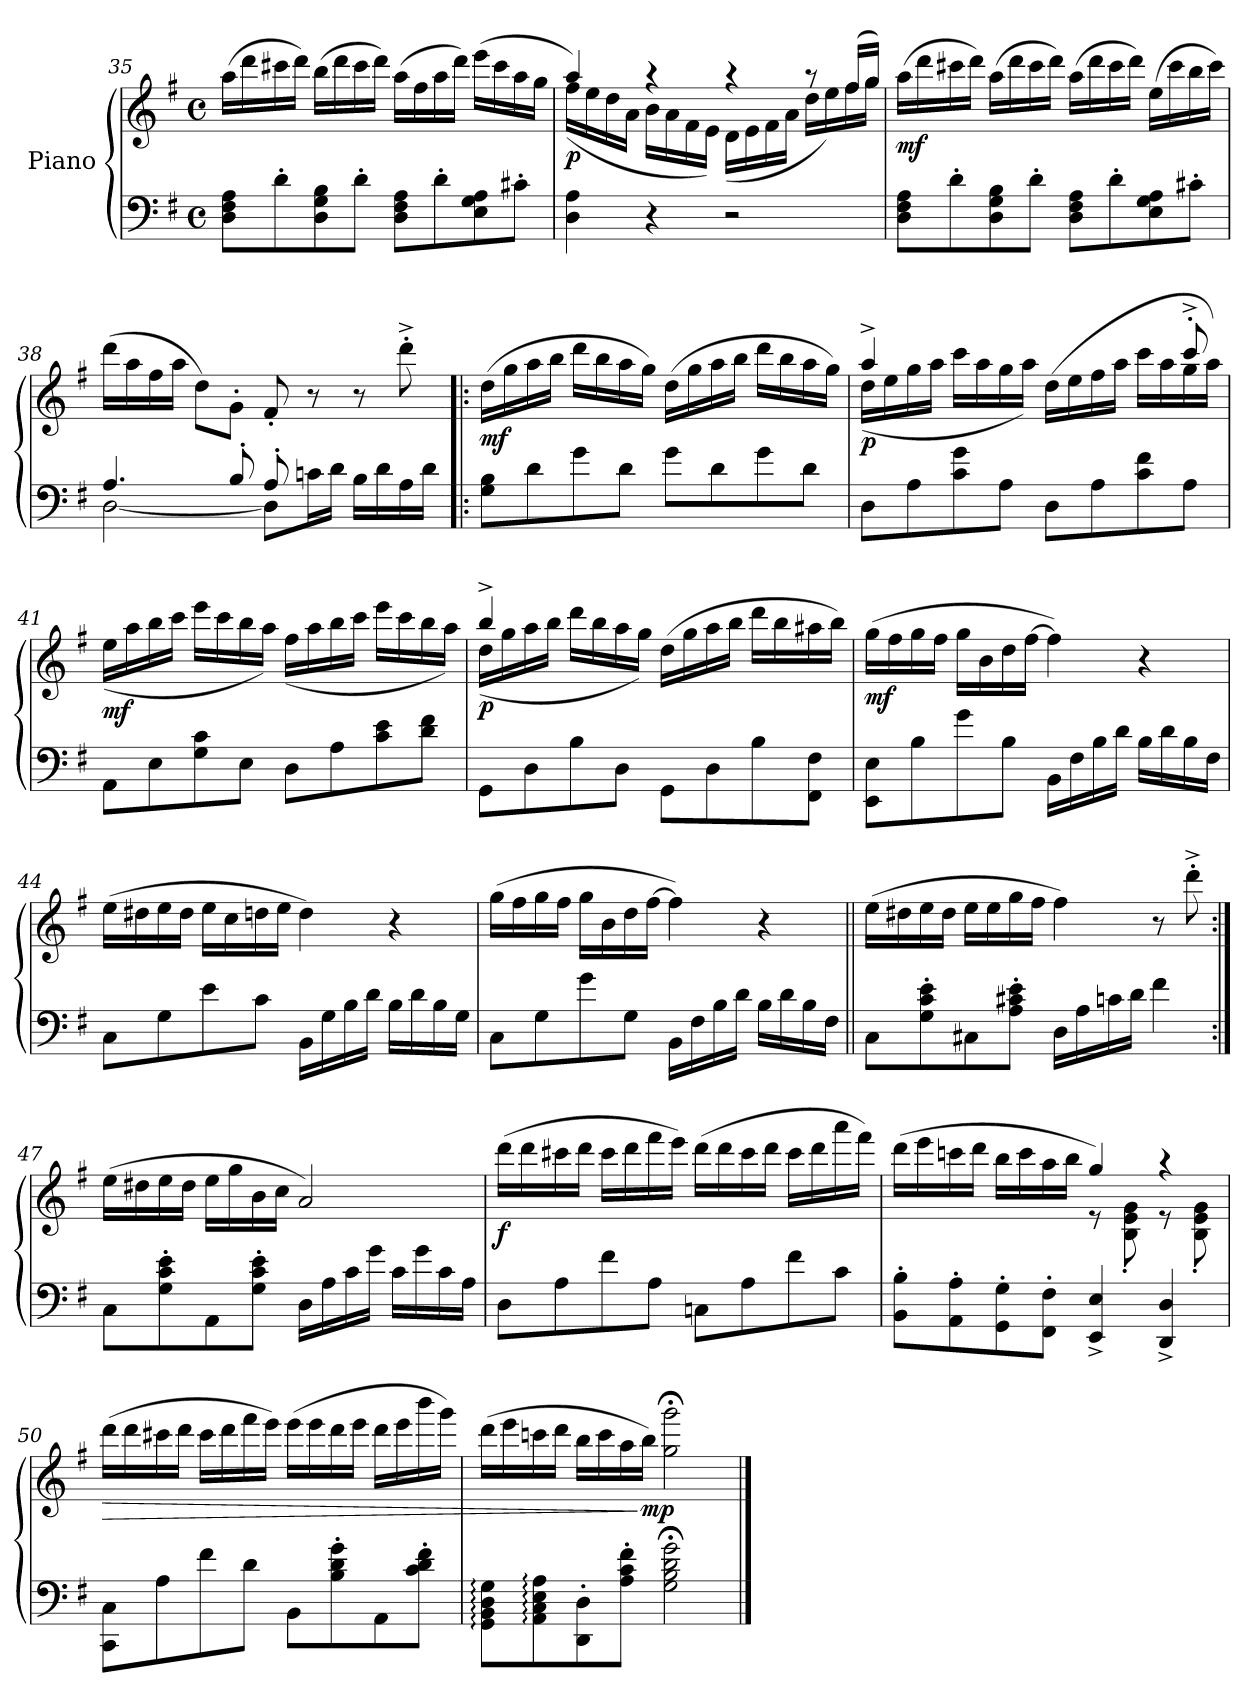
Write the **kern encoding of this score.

**kern	**kern	**dynam
*part1	*part1	*part1
*staff2	*staff1	*staff1/2
*I"Piano	*	*
*clefF4	*clefG2	*
*k[f#]	*k[f#]	*
*e:	*e:	*
*M4/4	*M4/4	*
*met(c)	*met(c)	*
=35	=35	=35
8D\ 8F#\ 8A\L	(>16aa\LL	.
.	16ddd\	.
8d'\	16ccc#X\	.
.	16ddd\JJ)	.
8D\ 8G\ 8B\	(>16bb\LL	.
.	16ddd\	.
8d'\J	16ccc#\	.
.	16ddd\JJ)	.
8D\ 8F#\ 8A\L	(>16aa\LL	.
.	16ff#\	.
8d'\	16aa\	.
.	16ddd\JJ)	.
8E\ 8G\ 8A\	(>16eee\LL	.
.	16ccc#\	.
8c#X'\J	16aa\	.
.	16gg\JJ	.
=36	=36	=36
*	*^	*
!	!	!	!LO:DY:b
4D\ 4A\	4aa/)	(<16ff#\LL	p
.	.	16ee\	.
.	.	16dd\	.
.	.	16a\JJ	.
4r	4raa	16b\LL	.
.	.	16a\	.
.	.	16f#\	.
.	.	16e\JJ)	.
2r	4raa	(<16d\LL	.
.	.	16e\	.
.	.	16f#\	.
.	.	16a\JJ	.
.	8raa	16dd\LL	.
.	.	16ee\)	.
.	(>16ff#/LL	16ff#\	.
.	16gg/JJ)	16gg\JJ	.
!!LO:LB:g=z
=37	=37	=37	=37
!	!	!	!LO:DY:b
*	*v	*v	*
8D\ 8F#\ 8A\L	(>16aa\LL	mf
.	16ddd\	.
8d'\	16ccc#X\	.
.	16ddd\JJ)	.
8D\ 8G\ 8B\	(>16aa\LL	.
.	16ddd\	.
8d'\J	16ccc#\	.
.	16ddd\JJ)	.
8D\ 8F#\ 8A\L	(>16aa\LL	.
.	16ddd\	.
8d'\	16ccc#\	.
.	16ddd\JJ)	.
8E\ 8G\ 8A\	(>16ee\LL	.
.	16ccc#\	.
8c#X'\J	16bb\	.
.	16ccc#\JJ)	.
=38	=38	=38
*^	*	*
4.A/	[2D\	(>16ddd\LL	.
.	.	16aa\	.
.	.	16ff#\	.
.	.	16aa\JJ	.
.	.	8dd\L)	.
8B'/	.	8g'\J	.
8A'/	8D\L]	8f#'/	.
4.ryy	16cni\L	8r	.
.	16d\JJ	.	.
.	16B\LL	8r	.
.	16d\	.	.
.	16A\	8ddd'^\	.
.	16d\JJ	.	.
!!LO:PB:g=z
=39!|:	=39!|:	=39!|:	=39!|:
!	!	!	!LO:DY:b
*v	*v	*	*
8G\ 8B\L	(>16dd\LL	mf
.	16gg\	.
8d\	16aa\	.
.	16bb\JJ	.
8g\	16ddd\LL	.
.	16bb\	.
8d\J	16aa\	.
.	16gg\JJ)	.
8g\L	(>16dd\LL	.
.	16gg\	.
8d\	16aa\	.
.	16bb\JJ	.
8g\	16ddd\LL	.
.	16bb\	.
8d\J	16aa\	.
.	16gg\JJ)	.
=40	=40	=40
*	*^	*
!	!	!	!LO:DY:b
8D\L	4aa^/	(<16dd\LL	p
.	.	16ee\	.
8A\	.	16gg\	.
.	.	16aa\JJ	.
8c\ 8g\	4ryy	16ccc\LL	.
.	.	16aa\	.
8A\J	.	16gg\	.
.	.	16aa\JJ)	.
8D\L	4ryy	(<16dd\LL	.
.	.	16ee\	.
8A\	.	16ff#\	.
.	.	16aa\JJ	.
8c\ 8f#\	8ryy	16ccc\LL	.
.	.	16aa\	.
8A\J	8ccc'^/	16gg\	.
.	.	16aa\JJ)	.
!!LO:LB:g=z	!!
=41	=41	=41	=41
!	!	!	!LO:DY:b
8AA\L	1ryy	(>16ee\LL	mf
.	.	16aa\	.
8E\	.	16bb\	.
.	.	16ccc\JJ	.
8G\ 8c\	.	16eee\LL	.
.	.	16ccc\	.
8E\J	.	16bb\	.
.	.	16aa\JJ)	.
8D\L	.	(>16ff#\LL	.
.	.	16aa\	.
8A\	.	16bb\	.
.	.	16ccc\JJ	.
8c\ 8e\	.	16eee\LL	.
.	.	16ccc\	.
8d\ 8f#\J	.	16bb\	.
.	.	16aa\JJ)	.
=42	=42	=42	=42
!	!	!	!LO:DY:b
8GG\L	4bb^/	(<16dd\LL	p
.	.	16gg\	.
8D\	.	16aa\	.
.	.	16bb\JJ	.
8B\	2.ryy	16ddd\LL	.
.	.	16bb\	.
8D\J	.	16aa\	.
.	.	16gg\JJ)	.
8GG\L	.	(>16dd\LL	.
.	.	16gg\	.
8D\	.	16aa\	.
.	.	16bb\JJ	.
8B\	.	16ddd\LL	.
.	.	16bb\	.
8FF#\ 8F#\J	.	16aa#X\	.
.	.	16bb\JJ)	.
!!LO:LB:g=z
=43	=43	=43	=43
!	!	!	!LO:DY:b
*	*v	*v	*
8EE\ 8E\L	(>16gg\LL	mf
.	16ff#\	.
8B\	16gg\	.
.	16ff#\JJ	.
8g\	16gg\LL	.
.	16b\	.
8B\J	16dd\	.
.	[16ff#\JJ	.
16BB\LL	4ff#\])	.
16F#\	.	.
16B\	.	.
16d\JJ	.	.
16B\LL	4r	.
16d\	.	.
16B\	.	.
16F#\JJ	.	.
=44	=44	=44
8C\L	(>16ee\LL	.
.	16dd#X\	.
8G\	16ee\	.
.	16dd#\JJ	.
8e\	16ee\LL	.
.	16cc\	.
8c\J	16ddn\	.
.	16ee\JJ	.
16BB\LL	4dd\)	.
16G\	.	.
16B\	.	.
16d\JJ	.	.
16B\LL	4r	.
16d\	.	.
16B\	.	.
16G\JJ	.	.
=45	=45	=45
8C\L	(>16gg\LL	.
.	16ff#\	.
8G\	16gg\	.
.	16ff#\JJ	.
8g\	16gg\LL	.
.	16b\	.
8G\J	16dd\	.
.	[16ff#\JJ	.
16BB\LL	4ff#\])	.
16F#\	.	.
16B\	.	.
16d\JJ	.	.
16B\LL	4r	.
16d\	.	.
16B\	.	.
16F#\JJ	.	.
!!LO:LB:g=z
=46||	=46||	=46||
8C\L	(>16ee\LL	.
.	16dd#X\	.
8G\' 8c\' 8e\'	16ee\	.
.	16dd#\JJ	.
8C#X\	16ee\LL	.
.	16ee\	.
8A\' 8c#X\' 8e\'J	16gg\	.
.	16ff#\JJ	.
16D\LL	4ff#\)	.
16A\	.	.
16cn\	.	.
16d\JJ	.	.
4f#\	8r	.
.	8ddd'^\	.
=47:|!	=47:|!	=47:|!
8C\L	(>16ee\LL	.
.	16dd#X\	.
8G\' 8c\' 8e\'	16ee\	.
.	16dd#\JJ	.
8AA\	16ee\LL	.
.	16gg\	.
8G\' 8c\' 8e\'J	16b\	.
.	16cc\JJ	.
16D\LL	2a/)	.
16A\	.	.
16c\	.	.
16g\JJ	.	.
16c\LL	.	.
16g\	.	.
16c\	.	.
16A\JJ	.	.
!!LO:LB:g=z
=48	=48	=48
!	!	!LO:DY:b
8D\L	(>16ddd\LL	f
.	16ddd\	.
8A\	16ccc#X\	.
.	16ddd\JJ	.
8f#\	16ccc#\LL	.
.	16ddd\	.
8A\J	16fff#\	.
.	16eee\JJ)	.
8Cni\L	(>16ddd\LL	.
.	16ddd\	.
8A\	16ccc#\	.
.	16ddd\JJ	.
8f#\	16ccc#\LL	.
.	16ddd\	.
8c\J	16aaa\	.
.	16fff#\JJ)	.
=49	=49	=49
*	*^	*
8BB\' 8B\'L	(>16ddd\LL	2ryy	.
.	16eee\	.	.
8AA\' 8A\'	16cccni\	.	.
.	16ddd\JJ	.	.
8GG\' 8G\'	16bb\LL	.	.
.	16ccc\	.	.
8FF#\' 8F#\'J	16aa\	.	.
.	16bb\JJ	.	.
4EE/^ 4E/^	4gg/)	8re	.
.	.	8B\' 8e\' 8g\'	.
4DD/^ 4D/^	4r	8r	.
.	.	8B\' 8e\' 8g\'	.
*	*v	*v	*
!!LO:LB:g=z
=50	=50	=50
*	*MM92	*
*	*^	*
!	!LO:TX:a:i:t=rit.	!	!
!	!	!	!LO:HP:b
*	*v	*v	*
8CC\ 8C\L	(>16ddd\LL	>
*	*MM91	*
.	16ddd\	.
*	*MM90	*
8A\	16ccc#X\	.
*	*MM89	*
.	16ddd\JJ	.
*	*MM88	*
8f#\	16ccc#\LL	.
*	*MM87	*
.	16ddd\	.
*	*MM86	*
8d\J	16fff#\	.
*	*MM85	*
.	16eee\JJ)	.
*	*MM84	*
8BB\L	(>16eee\LL	.
*	*MM83	*
.	16eee\	.
*	*MM82	*
8B\' 8d\' 8g\'	16ddd\	.
*	*MM81	*
.	16eee\JJ	.
*	*MM80	*
8AA\	16ddd\LL	.
*	*MM79	*
.	16eee\	.
*	*MM78	*
8c\' 8d\' 8f#\'J	16bbb\	.
*	*MM77	*
.	16ggg\JJ)	.
=51	=51	=51
*	*MM76	*
8GG\: 8BB\: 8D\: 8G\:L	(>16ddd\LL	.
*	*MM75	*
.	16eee\	.
*	*MM74	*
8AA\: 8C\: 8E\: 8A\:	16cccni\	.
*	*MM73	*
.	16ddd\JJ	.
*	*MM72	*
8DD\' 8D\'	16bb\LL	.
*	*MM71	*
.	16ccc\	.
*	*MM70	*
8A\' 8c\' 8f#\'J	16aa\	.
*	*MM69	*
!	!	!LO:DY:n=1:b
.	16bb\JJ)	] mp
*	*MM68	*
2G\;< 2B\;< 2d\;< 2g\;<	2gg\;< 2ggg\;<	.
==	==	==
*-	*-	*-
